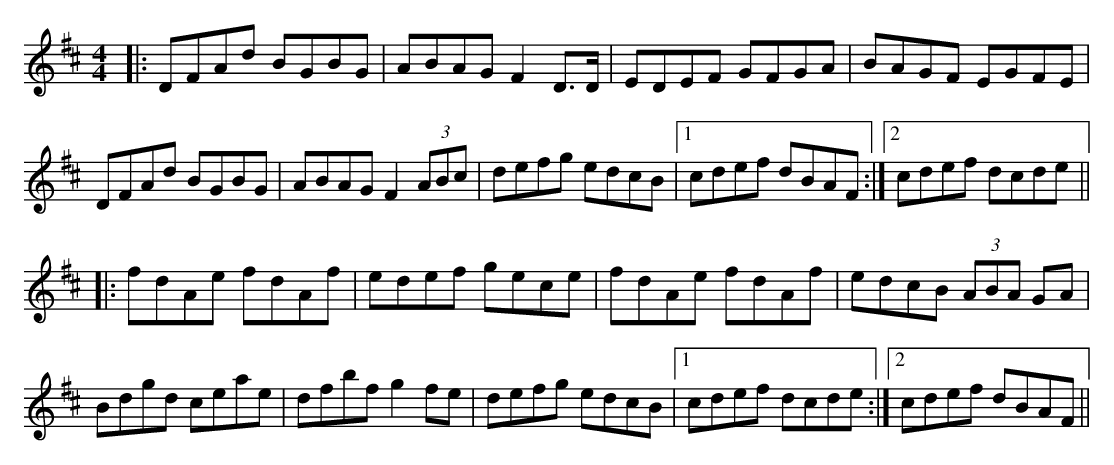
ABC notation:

X:1
M:4/4
K:D
|:DFAd BGBG|ABAG F2 D>D| EDEF GFGA| BAGF EGFE|
DFAd BGBG|ABAG F2(3ABc| defg edcB|1 cdef dBAF:|2 cdef dcde||
|:fdAe fdAf|edef gece| fdAe fdAf| edcB (3ABA GA|
Bdgd ceae|dfbf g2 fe| defg edcB|1 cdef dcde:|2 cdef dBAF||
